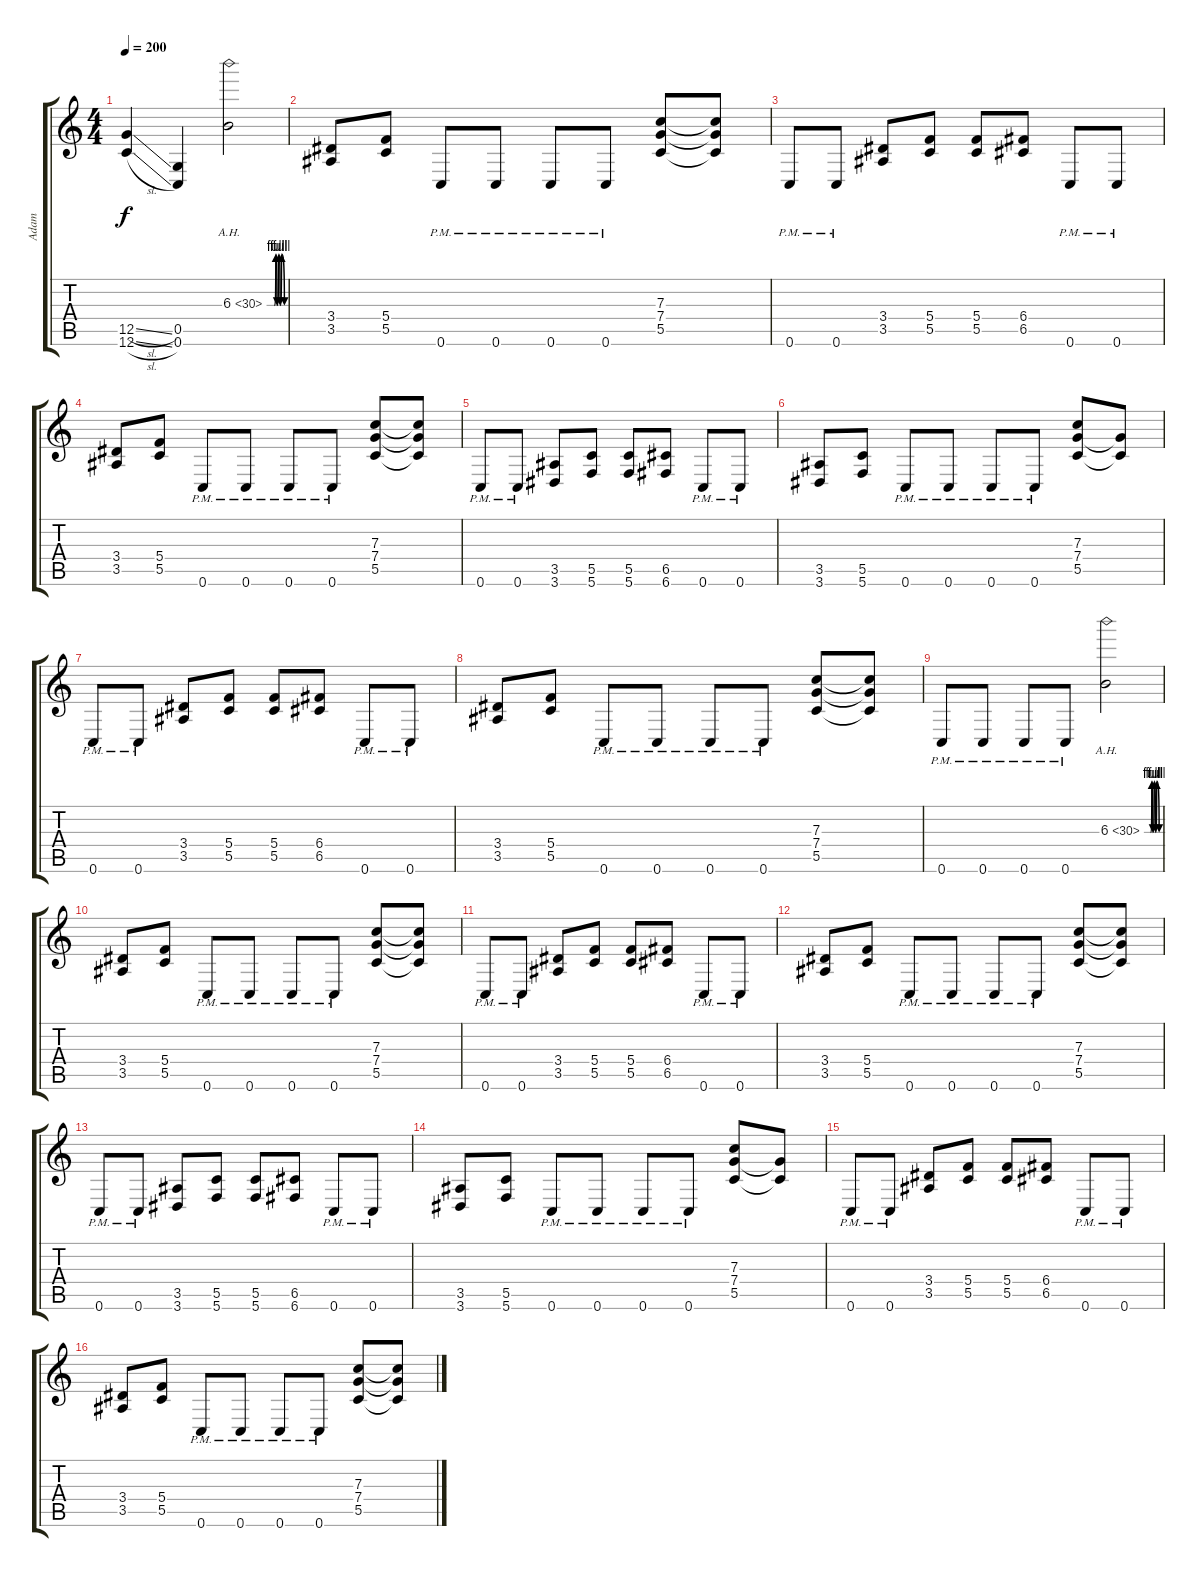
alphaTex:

\track ("Adam" "Adam") {instrument overdrivenguitar}
\staff {score tabs}
\tuning (D4 A3 F3 C3 G2 C2) {hide}
\ts (4 4)
\tempo 200
\clef g2
\ks c
(12.5{sl} 12.6{sl}).4{dy f} (0.5 0.6).4 6.3{be (custom 0 0 25 0 30 4 34 0 40 4 45 0 50 4 60 0) ah 24}.2 |
(3.4 3.5).8 (5.4 5.5).8 0.6{pm}.8 0.6{pm}.8 0.6{pm}.8 0.6{pm}.8 (7.3 7.4 5.5).8 (7.3{t} 7.4{t} 5.5{t}).8 |
0.6{pm}.8 0.6{pm}.8 (3.4 3.5).8 (5.4 5.5).8 (5.4 5.5).8 (6.4 6.5).8 0.6{pm}.8 0.6{pm}.8 |
(3.4 3.5).8 (5.4 5.5).8 0.6{pm}.8 0.6{pm}.8 0.6{pm}.8 0.6{pm}.8 (7.3 7.4 5.5).8 (7.3{t} 7.4{t} 5.5{t}).8 |
0.6{pm}.8 0.6{pm}.8 (3.5 3.6).8 (5.5 5.6).8 (5.5 5.6).8 (6.5 6.6).8 0.6{pm}.8 0.6{pm}.8 |
(3.5 3.6).8 (5.5 5.6).8 0.6{pm}.8 0.6{pm}.8 0.6{pm}.8 0.6{pm}.8 (7.3 7.4 5.5).8 (7.4{t} 5.5{t}).8 |
0.6{pm}.8 0.6{pm}.8 (3.4 3.5).8 (5.4 5.5).8 (5.4 5.5).8 (6.4 6.5).8 0.6{pm}.8 0.6{pm}.8 |
(3.4 3.5).8 (5.4 5.5).8 0.6{pm}.8 0.6{pm}.8 0.6{pm}.8 0.6{pm}.8 (7.3 7.4 5.5).8 (7.3{t} 7.4{t} 5.5{t}).8 |
0.6{pm}.8 0.6{pm}.8 0.6{pm}.8 0.6{pm}.8 6.3{be (custom 0 0 25 0 30 4 34 0 40 4 45 0 50 4 60 0) ah 24}.2 |
(3.4 3.5).8 (5.4 5.5).8 0.6{pm}.8 0.6{pm}.8 0.6{pm}.8 0.6{pm}.8 (7.3 7.4 5.5).8 (7.3{t} 7.4{t} 5.5{t}).8 |
0.6{pm}.8 0.6{pm}.8 (3.4 3.5).8 (5.4 5.5).8 (5.4 5.5).8 (6.4 6.5).8 0.6{pm}.8 0.6{pm}.8 |
(3.4 3.5).8 (5.4 5.5).8 0.6{pm}.8 0.6{pm}.8 0.6{pm}.8 0.6{pm}.8 (7.3 7.4 5.5).8 (7.3{t} 7.4{t} 5.5{t}).8 |
0.6{pm}.8 0.6{pm}.8 (3.5 3.6).8 (5.5 5.6).8 (5.5 5.6).8 (6.5 6.6).8 0.6{pm}.8 0.6{pm}.8 |
(3.5 3.6).8 (5.5 5.6).8 0.6{pm}.8 0.6{pm}.8 0.6{pm}.8 0.6{pm}.8 (7.3 7.4 5.5).8 (7.4{t} 5.5{t}).8 |
0.6{pm}.8 0.6{pm}.8 (3.4 3.5).8 (5.4 5.5).8 (5.4 5.5).8 (6.4 6.5).8 0.6{pm}.8 0.6{pm}.8 |
(3.4 3.5).8 (5.4 5.5).8 0.6{pm}.8 0.6{pm}.8 0.6{pm}.8 0.6{pm}.8 (7.3 7.4 5.5).8 (7.3{t} 7.4{t} 5.5{t}).8
